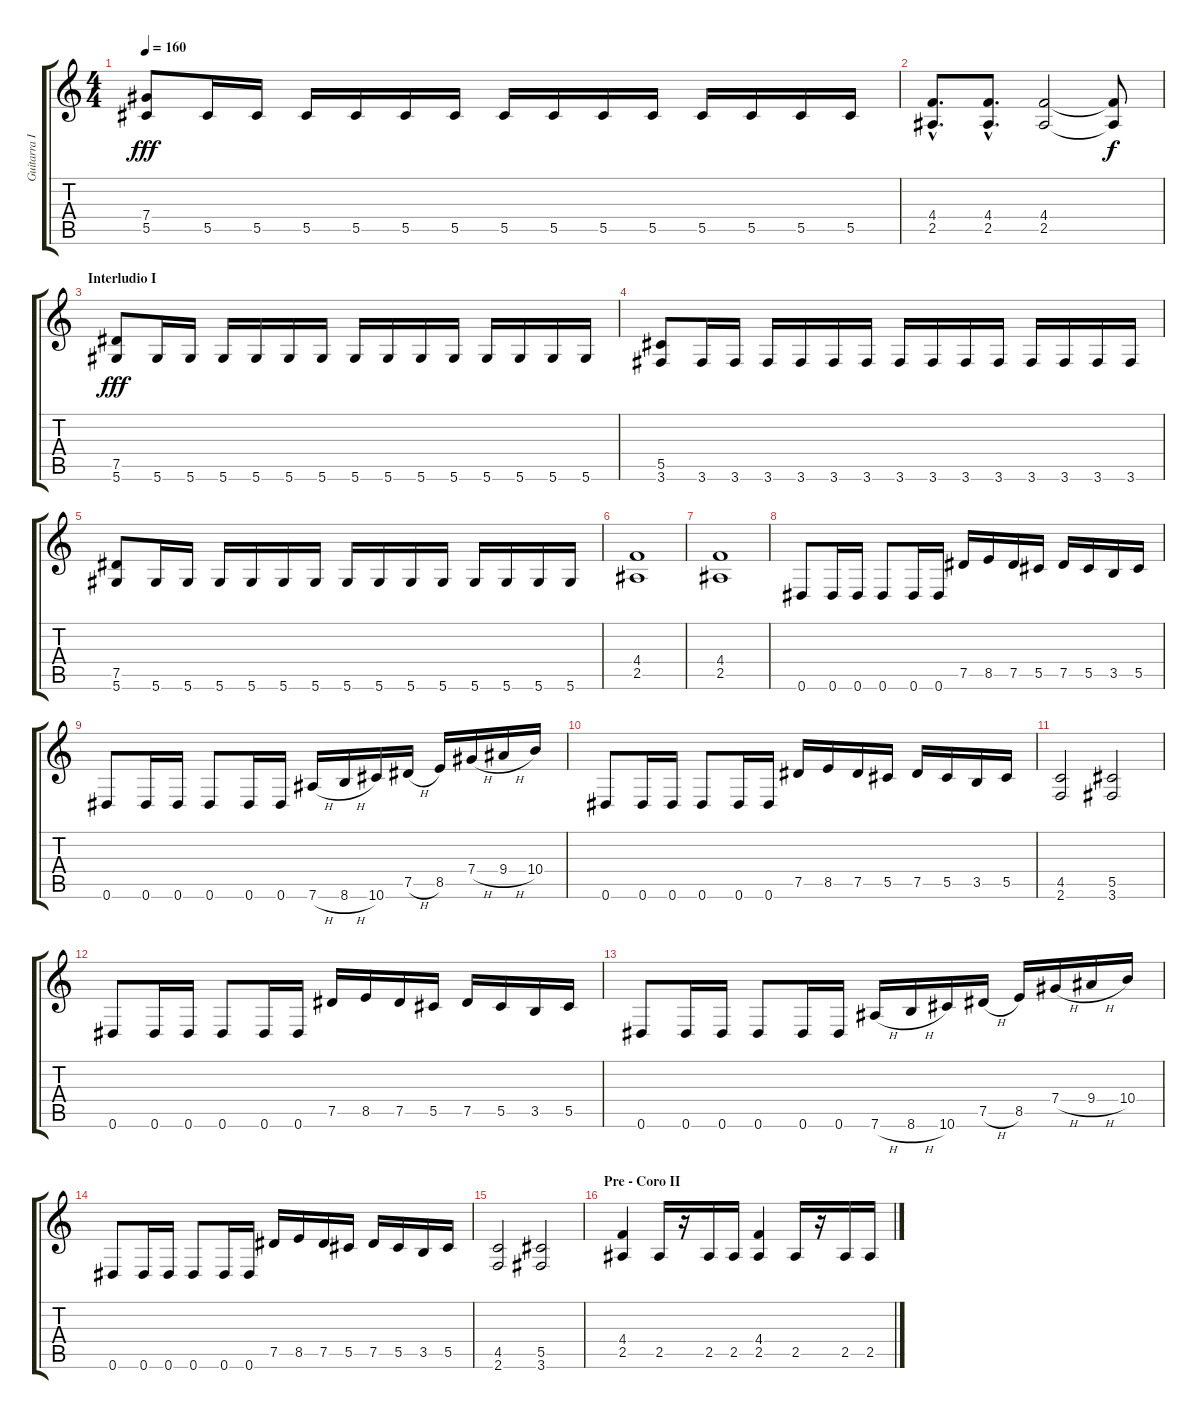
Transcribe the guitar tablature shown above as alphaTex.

\track ("Guitarra I" "Guitarra I") {instrument distortionguitar}
\staff {score tabs}
\tuning (Eb4 Bb3 Gb3 Db3 Ab2 Eb2) {hide}
\ts (4 4)
\tempo 160
\clef g2
\ks c
(7.4 5.5).8{dy fff} 5.5.16 5.5.16 5.5.16 5.5.16 5.5.16 5.5.16 5.5.16 5.5.16 5.5.16 5.5.16 5.5.16 5.5.16 5.5.16 5.5.16 |
(4.4{hac} 2.5{hac}).8{d} (4.4{hac} 2.5{hac}).8{d} (4.4 2.5).2 (4.4{t} 2.5{t}).8{dy f} |
\section ("" "Interludio I")
(7.5 5.6).8{dy fff} 5.6.16 5.6.16 5.6.16 5.6.16 5.6.16 5.6.16 5.6.16 5.6.16 5.6.16 5.6.16 5.6.16 5.6.16 5.6.16 5.6.16 |
(5.5 3.6).8 3.6.16 3.6.16 3.6.16 3.6.16 3.6.16 3.6.16 3.6.16 3.6.16 3.6.16 3.6.16 3.6.16 3.6.16 3.6.16 3.6.16 |
(7.5 5.6).8 5.6.16 5.6.16 5.6.16 5.6.16 5.6.16 5.6.16 5.6.16 5.6.16 5.6.16 5.6.16 5.6.16 5.6.16 5.6.16 5.6.16 |
(4.4 2.5).1 |
(4.4 2.5).1 |
0.6.8 0.6.16 0.6.16 0.6.8 0.6.16 0.6.16 7.5.16 8.5.16 7.5.16 5.5.16 7.5.16 5.5.16 3.5.16 5.5.16 |
0.6.8 0.6.16 0.6.16 0.6.8 0.6.16 0.6.16 7.6{h}.16 8.6{h}.16 10.6.16 7.5{h}.16 8.5.16 7.4{h}.16 9.4{h}.16 10.4.16 |
0.6.8 0.6.16 0.6.16 0.6.8 0.6.16 0.6.16 7.5.16 8.5.16 7.5.16 5.5.16 7.5.16 5.5.16 3.5.16 5.5.16 |
(4.5 2.6).2 (5.5 3.6).2 |
0.6.8 0.6.16 0.6.16 0.6.8 0.6.16 0.6.16 7.5.16 8.5.16 7.5.16 5.5.16 7.5.16 5.5.16 3.5.16 5.5.16 |
0.6.8 0.6.16 0.6.16 0.6.8 0.6.16 0.6.16 7.6{h}.16 8.6{h}.16 10.6.16 7.5{h}.16 8.5.16 7.4{h}.16 9.4{h}.16 10.4.16 |
0.6.8 0.6.16 0.6.16 0.6.8 0.6.16 0.6.16 7.5.16 8.5.16 7.5.16 5.5.16 7.5.16 5.5.16 3.5.16 5.5.16 |
(4.5 2.6).2 (5.5 3.6).2 |
\section ("" "Pre - Coro II")
(4.4 2.5).4 2.5.16 r.16 2.5.16 2.5.16 (4.4 2.5).4 2.5.16 r.16 2.5.16 2.5.16
